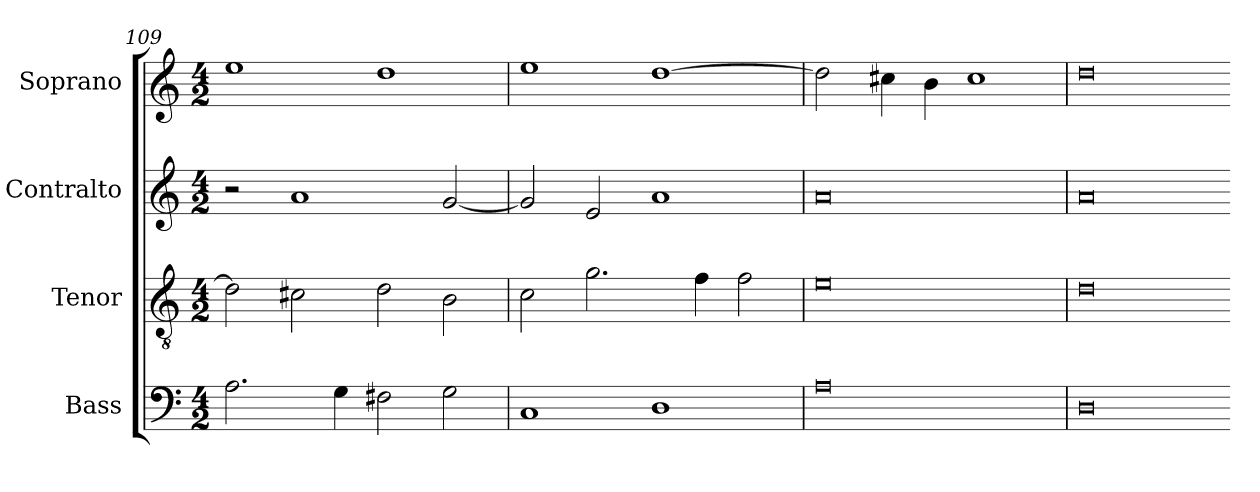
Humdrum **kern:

**kern	**kern	**kern	**kern
*part4	*part3	*part2	*part1
*staff4	*staff3	*staff2	*staff1
*I"Bass	*I"Tenor	*I"Contralto	*I"Soprano
*I'B	*I'T	*I'A	*I'S
*clefF4	*clefGv2	*clefG2	*clefG2
*k[]	*k[]	*k[]	*k[]
*M4/2	*M4/2	*M4/2	*M4/2
=109	=109	=109	=109
2.A	2d]	2r	1ee
.	2c#X	1a	.
4G	.	.	.
2F#X	2d	.	1dd
2G	2B	[2g	.
=110	=110	=110	=110
1C	2c	2g]	1ee
.	2.g	2e	.
1D	.	1a	[1dd
.	4f	.	.
.	2f	.	.
=111	=111	=111	=111
0A	0e	0a	2dd]
.	.	.	4cc#X
.	.	.	4b
.	.	.	1cc#
=112	=112	=112	=112
0D	0d	0a	0dd
=-	=-	=-	=-
*-	*-	*-	*-
